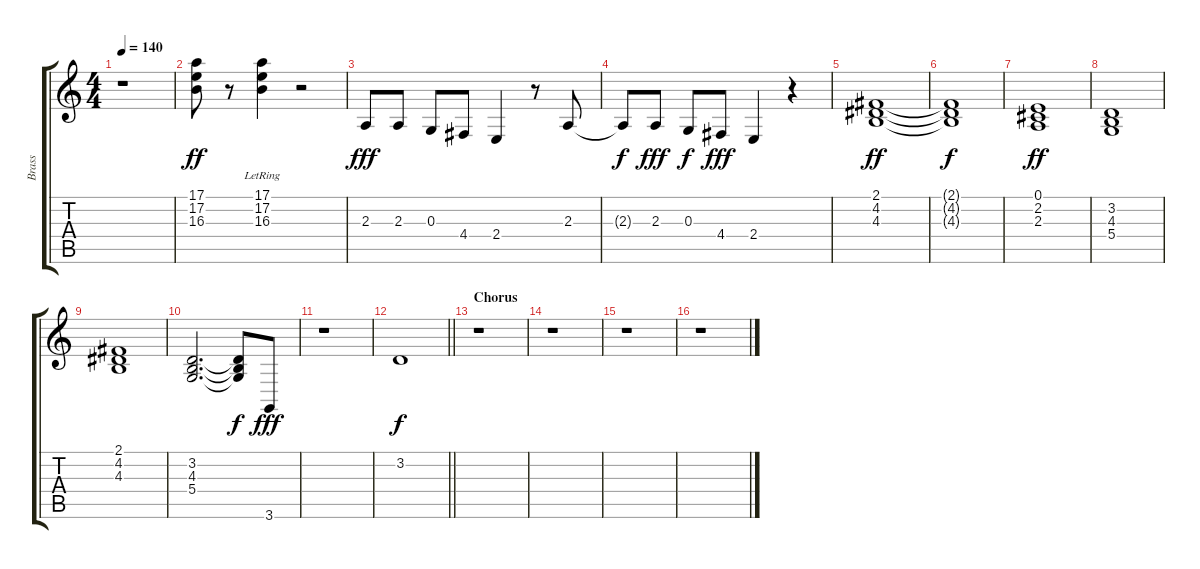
\track ("Brass" "Brass") {instrument synthbrass1}
\staff {score tabs}
\tuning (E4 B3 G3 D3 A2 E2) {hide}
\ts (4 4)
\tempo 140
\clef g2
\ks c
r.1{dy fff} |
(17.1 17.2 16.3).8{dy ff} r.8 (17.1{lr} 17.2{lr} 16.3).4 r.2 |
2.3.8{dy fff} 2.3.8 0.3.8 4.4.8 2.4.4 r.8 2.3.8 |
2.3{t}.8{dy f} 2.3.8{dy fff} 0.3.8{dy f} 4.4.8{dy fff} 2.4.4 r.4 |
(2.1 4.2 4.3).1{dy ff} |
(2.1{t} 4.2{t} 4.3{t}).1{dy f} |
(0.1 2.2 2.3).1{dy ff} |
(3.2 4.3 5.4).1 |
(2.1 4.2 4.3).1 |
(3.2 4.3 5.4).2{d} (3.2{t} 4.3{t} 5.4{t}).8{dy f} 3.6.8{dy fff} |
r.1 |
\barLineRight lightlight
3.2.1{dy f volume 15 instrument reversecymbal} |
\section ("" "Chorus ")
r.1{volume 15 instrument synthbrass1} |
r.1 |
r.1 |
r.1
